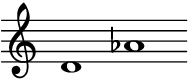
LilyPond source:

\version "2.16.2" % absolutely necessary!

% use this to crop output page size to match the snippet
#(ly:set-option 'preview #t)

%%%%%%%%%%%%%%%%%%%%%%%%%%
% here goes the snippet: %
%%%%%%%%%%%%%%%%%%%%%%%%%%
<<
\relative c' {
  \override Staff.TimeSignature #'stencil = ##f 
  \time 3/1
  d1 aes'
}
>>